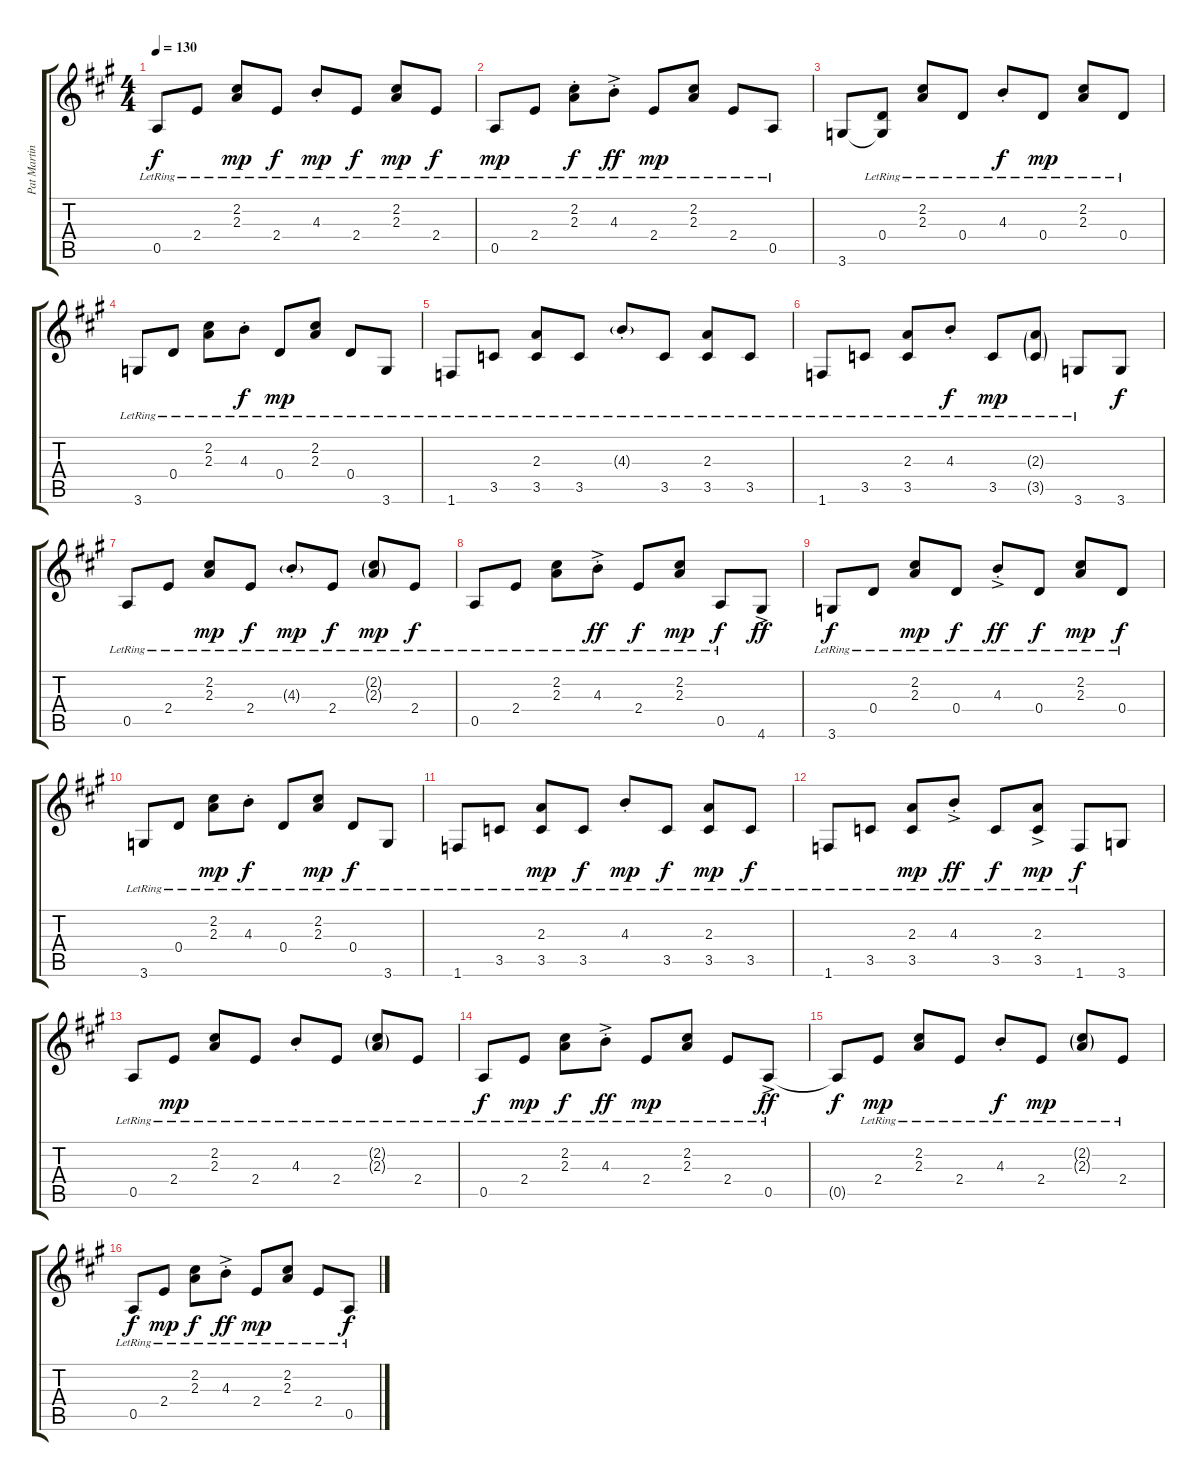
\track ("Pat Martino-PM's ne 3" "Pat Martin") {instrument electricguitarjazz}
\staff {score tabs}
\tuning (E4 B3 G3 D3 A2 E2) {hide}
\ts (4 4)
\tempo 130
\clef g2
\ks a
0.5{lr}.8{dy f} 2.4{lr}.8 (2.2{lr} 2.3{lr}).8{dy mp} 2.4{lr}.8{dy f} 4.3{st lr}.8{dy mp} 2.4{lr}.8{dy f} (2.2{lr} 2.3{lr}).8{dy mp} 2.4{lr}.8{dy f} |
0.5{lr}.8{dy mp} 2.4{lr}.8 (2.2{st lr} 2.3{st lr}).8{dy f} 4.3{ac st lr}.8{dy ff} 2.4{lr}.8{dy mp} (2.2{lr} 2.3{lr}).8 2.4{lr}.8 0.5{lr}.8 |
3.6.8 (0.4{lr} 3.6{t}).8 (2.2{lr} 2.3{lr}).8 0.4{lr}.8 4.3{st lr}.8{dy f} 0.4{lr}.8{dy mp} (2.2{lr} 2.3{lr}).8 0.4{lr}.8 |
3.6{lr}.8 0.4{lr}.8 (2.2{lr} 2.3{lr}).8 4.3{st lr}.8{dy f} 0.4{lr}.8{dy mp} (2.2{lr} 2.3{lr}).8 0.4{lr}.8 3.6{lr}.8 |
1.6{lr}.8 3.5{lr}.8 (2.3{lr} 3.5{lr}).8 3.5{lr}.8 4.3{g st lr}.8 3.5{lr}.8 (2.3{lr} 3.5{lr}).8 3.5{lr}.8 |
1.6{lr}.8 3.5{lr}.8 (2.3{lr} 3.5{lr}).8 4.3{st lr}.8{dy f} 3.5{lr}.8{dy mp} (2.3{g lr} 3.5{g lr}).8 3.6{lr}.8 3.6.8{dy f} |
0.5{lr}.8 2.4{lr}.8 (2.2{lr} 2.3{lr}).8{dy mp} 2.4{lr}.8{dy f} 4.3{g st lr}.8{dy mp} 2.4{lr}.8{dy f} (2.2{g lr} 2.3{g lr}).8{dy mp} 2.4{lr}.8{dy f} |
0.5{lr}.8 2.4{lr}.8 (2.2{lr} 2.3{lr}).8 4.3{ac st lr}.8{dy ff} 2.4{lr}.8{dy f} (2.2{lr} 2.3{lr}).8{dy mp} 0.5{lr}.8{dy f} 4.6{ac}.8{dy ff} |
3.6{lr}.8{dy f} 0.4{lr}.8 (2.2{lr} 2.3{lr}).8{dy mp} 0.4{lr}.8{dy f} 4.3{ac st lr}.8{dy ff} 0.4{lr}.8{dy f} (2.2{lr} 2.3{lr}).8{dy mp} 0.4{lr}.8{dy f} |
3.6{lr}.8 0.4{lr}.8 (2.2{lr} 2.3{lr}).8{dy mp} 4.3{st lr}.8{dy f} 0.4{lr}.8 (2.2{lr} 2.3{lr}).8{dy mp} 0.4{lr}.8{dy f} 3.6{lr}.8 |
1.6{lr}.8 3.5{lr}.8 (2.3{lr} 3.5{lr}).8{dy mp} 3.5{lr}.8{dy f} 4.3{st lr}.8{dy mp} 3.5{lr}.8{dy f} (2.3{lr} 3.5{lr}).8{dy mp} 3.5{lr}.8{dy f} |
1.6{lr}.8 3.5{lr}.8 (2.3{lr} 3.5{lr}).8{dy mp} 4.3{ac st lr}.8{dy ff} 3.5{lr}.8{dy f} (2.3{ac lr} 3.5{lr}).8{dy mp} 1.6{lr}.8{dy f} 3.6.8 |
0.5{lr}.8 2.4{lr}.8{dy mp} (2.2{lr} 2.3{lr}).8 2.4{lr}.8 4.3{st lr}.8 2.4{lr}.8 (2.2{g lr} 2.3{g lr}).8 2.4{lr}.8 |
0.5{lr}.8{dy f} 2.4{lr}.8{dy mp} (2.2{lr} 2.3{lr}).8{dy f} 4.3{ac st lr}.8{dy ff} 2.4{lr}.8{dy mp} (2.2{lr} 2.3{lr}).8 2.4{lr}.8 0.5{ac lr}.8{dy ff} |
0.5{t}.8{dy f} 2.4{lr}.8{dy mp} (2.2{lr} 2.3{lr}).8 2.4{lr}.8 4.3{st lr}.8{dy f} 2.4{lr}.8{dy mp} (2.2{g lr} 2.3{g lr}).8 2.4{lr}.8 |
0.5{lr}.8{dy f} 2.4{lr}.8{dy mp} (2.2{lr} 2.3{lr}).8{dy f} 4.3{ac st lr}.8{dy ff} 2.4{lr}.8{dy mp} (2.2{lr} 2.3{lr}).8 2.4{lr}.8 0.5{lr}.8{dy f}
